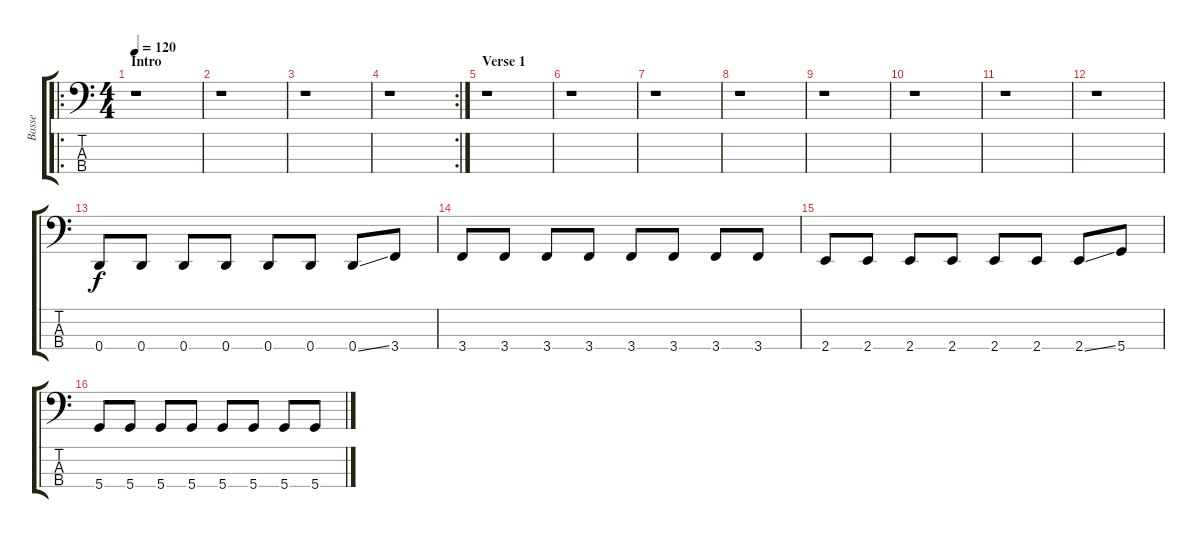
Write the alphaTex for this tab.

\track ("Basse" "Basse") {instrument electricbasspick}
\staff {score tabs}
\tuning (G2 D2 A1 D1) {hide}
\ro
\ts (4 4)
\section ("" "Intro")
\tempo 120
\clef f4
\ks c
r.1{dy f instrument electricbasspick} |
r.1 |
r.1 |
\rc 2
r.1 |
\section ("" "Verse 1")
r.1 |
r.1 |
r.1 |
r.1 |
r.1 |
r.1 |
r.1 |
r.1 |
0.4.8 0.4.8 0.4.8 0.4.8 0.4.8 0.4.8 0.4{ss}.8 3.4.8 |
3.4.8 3.4.8 3.4.8 3.4.8 3.4.8 3.4.8 3.4.8 3.4.8 |
2.4.8 2.4.8 2.4.8 2.4.8 2.4.8 2.4.8 2.4{ss}.8 5.4.8 |
5.4.8 5.4.8 5.4.8 5.4.8 5.4.8 5.4.8 5.4.8 5.4.8
